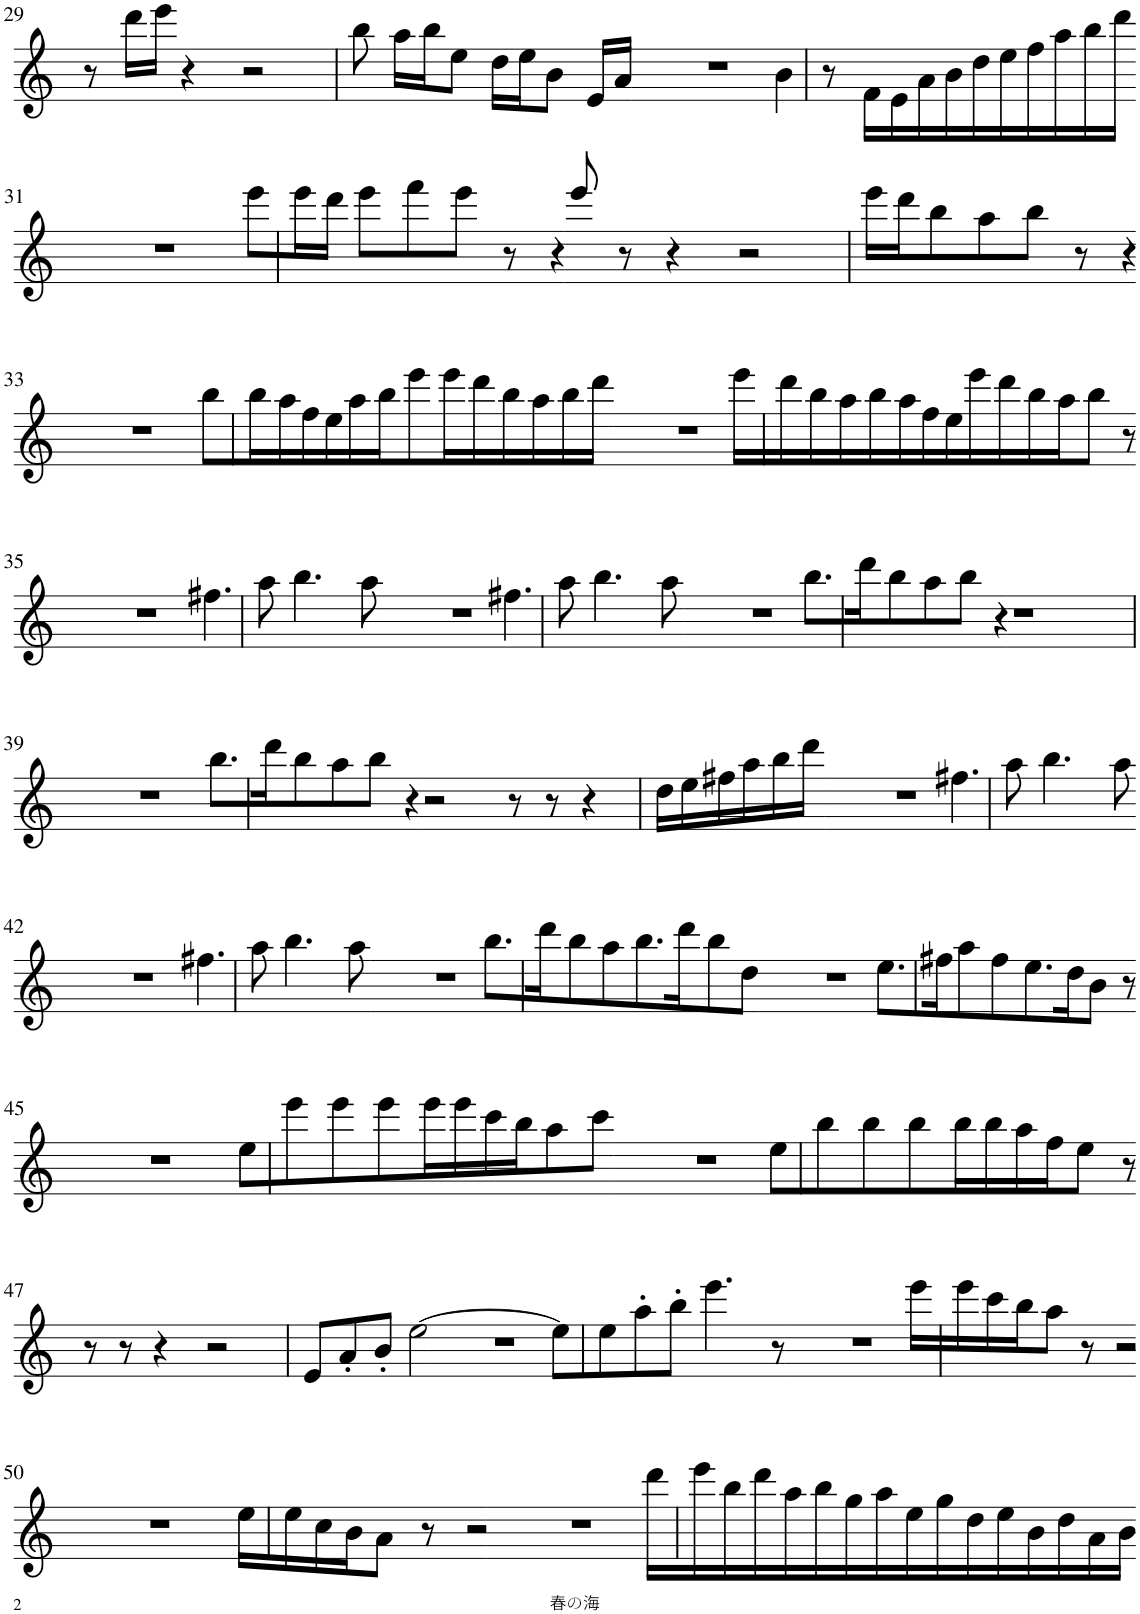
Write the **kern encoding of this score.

**kern
*part1
*staff1
*I"尺八
!!LO:PB:g=z
*clefG2
*k[]
*M4/4
*met(c)
=29
8r
16ddd\LL
16eee\JJ
4r
2r
4ryy
8bb\
16aa\LL
16bb\J
8ee\J
16dd\LL
16ee\J
8b\J
16e/LL
16a/JJ
=30
1r
4b\
8r
16f\LL
16e\
16a\
16b\
16dd\
16ee\
16ff\
16aa\
16bb\
16ddd\JJ
!!LO:LB:g=z
=31
1r
8eee\L
16eee\L
16ddd\JJ
8eee\L
8fff\
8eee\J
8r
4r
=32
8eee/
8r
4r
2r
8ryy
16eee\LL
16ddd\J
8bb\
8aa\
8bb\J
8r
4r
!!LO:LB:g=z
=33
1r
8bb\L
16bb\L
16aa\
16ff\
16ee\
16aa\
16bb\J
8eee\
16eee\L
16ddd\
16bb\
16aa\
16bb\
16ddd\JJ
=34
1r
16eee\LL
16ddd\
16bb\
16aa\
16bb\
16aa\
16ff\
16ee\
16eee\
16ddd\
16bb\
16aa\J
8bb\J
8r
!!LO:LB:g=z
=35
1r
4.ff#X\
8aa\
4.bb\
8aa\
=36
1r
4.ff#X\
8aa\
4.bb\
8aa\
=37
1r
8.bb\L
16ddd\K
8bb\
8aa\
8bb\J
4r
=38
1r
!!LO:LB:g=z
=39
1r
8.bb\L
16ddd\K
8bb\
8aa\
8bb\J
4r
=40
2r
8r
8r
4r
8ryy
16dd\LL
16ee\
16ff#X\
16aa\
16bb\
16ddd\JJ
=41
1r
4.ff#X\
8aa\
4.bb\
8aa\
!!LO:LB:g=z
=42
1r
4.ff#X\
8aa\
4.bb\
8aa\
=43
1r
8.bb\L
16ddd\K
8bb\
8aa\
8.bb\
16ddd\K
8bb\
8dd\J
=44
1r
8.ee\L
16ff#X\K
8aa\
8ff#\
8.ee\
16dd\K
8b\J
8r
!!LO:LB:g=z
=45
1r
8ee\L
8eee\
8eee\
8eee\
16eee\L
16eee\
16ccc\
16bb\J
8aa\
8ccc\J
=46
1r
8ee\L
8bb\
8bb\
8bb\
16bb\L
16bb\
16aa\
16ff\J
8ee\J
8r
!!LO:LB:g=z
=47
8r
8r
4r
2r
8ryy
8e/L
8a'/
8b'/J
[2ee\
=48
1r
8ee\L]
8ee\
8aa'\
8bb'\J
4.eee\
8r
=49
1r
16eee\LL
16eee\
16ccc\
16bb\J
8aa\J
8r
2r
!!LO:LB:g=z
=50
1r
16ee\LL
16ee\
16cc\
16b\J
8a\J
8r
2r
=51
1r
16ddd\LL
16eee\
16bb\
16ddd\
16aa\
16bb\
16gg\
16aa\
16ee\
16gg\
16dd\
16ee\
16b\
16dd\
16a\
16b\JJ
=
*-
